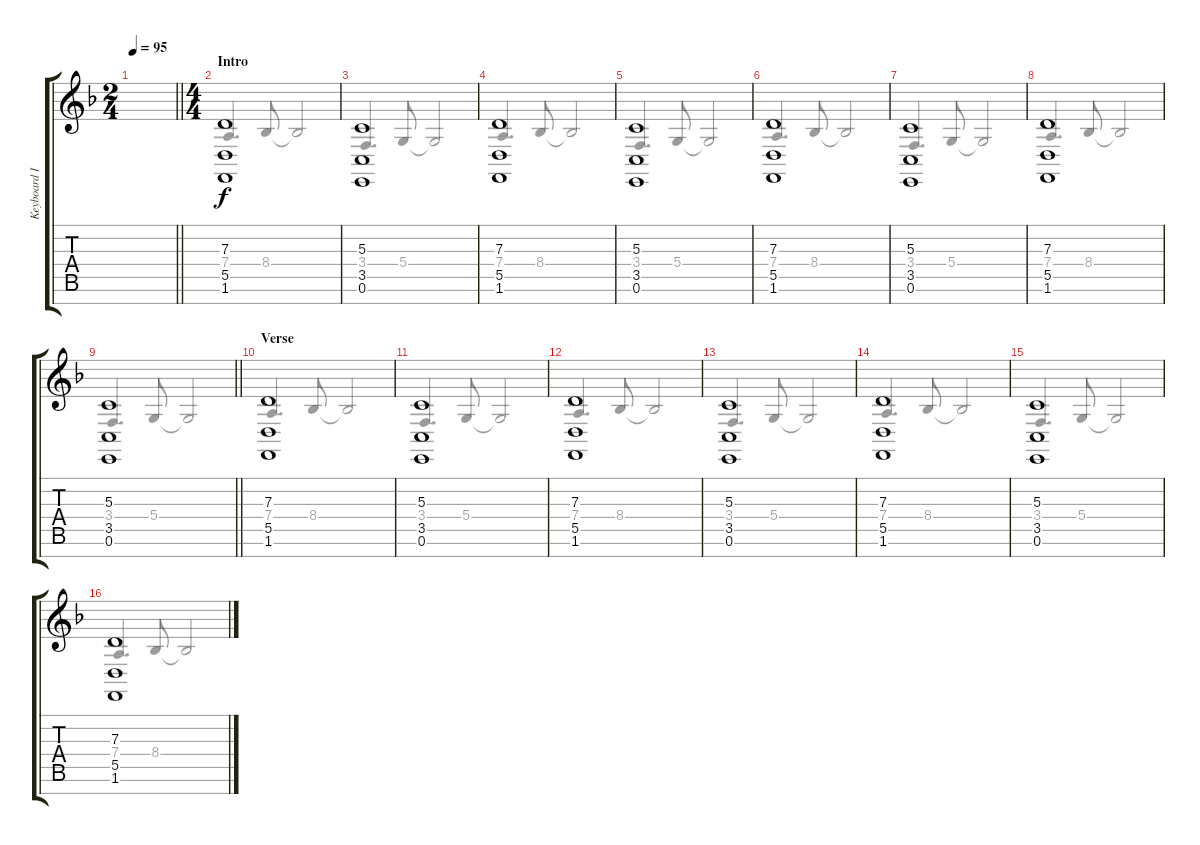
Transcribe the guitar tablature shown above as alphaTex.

\track ("Keyboard I" "Keyboard I") {instrument pad2warm}
\staff {score tabs}
\tuning (E4 B3 G3 D3 A2 E2 B1) {hide}
\voice
\ts (2 4)
\tempo 95
\clef g2
\barLineRight lightlight
\ks f
|
\ts (4 4)
\section ("" "Intro")
(7.3 5.5 1.6).1 |
(5.3 3.5 0.6).1 |
(7.3 5.5 1.6).1 |
(5.3 3.5 0.6).1 |
(7.3 5.5 1.6).1 |
(5.3 3.5 0.6).1 |
(7.3 5.5 1.6).1 |
\barLineRight lightlight
(5.3 3.5 0.6).1 |
\section ("" "Verse")
(7.3 5.5 1.6).1 |
(5.3 3.5 0.6).1 |
(7.3 5.5 1.6).1 |
(5.3 3.5 0.6).1 |
(7.3 5.5 1.6).1 |
(5.3 3.5 0.6).1 |
(7.3 5.5 1.6).1
\voice
\clef g2
\ottava regular
\simile none
\barLineRight lightlight
\ks f
|
7.4.4{d beam Up} 8.4.8{beam Up} 8.4{t}.2{beam Up} |
3.4.4{d beam Up} 5.4.8{beam Up} 5.4{t}.2{beam Up} |
7.4.4{d beam Up} 8.4.8{beam Up} 8.4{t}.2{beam Up} |
3.4.4{d beam Up} 5.4.8{beam Up} 5.4{t}.2{beam Up} |
7.4.4{d beam Up} 8.4.8{beam Up} 8.4{t}.2{beam Up} |
3.4.4{d beam Up} 5.4.8{beam Up} 5.4{t}.2{beam Up} |
7.4.4{d beam Up} 8.4.8{beam Up} 8.4{t}.2{beam Up} |
\barLineRight lightlight
3.4.4{d beam Up} 5.4.8{beam Up} 5.4{t}.2{beam Up} |
7.4.4{d beam Up} 8.4.8{beam Up} 8.4{t}.2{beam Up} |
3.4.4{d beam Up} 5.4.8{beam Up} 5.4{t}.2{beam Up} |
7.4.4{d beam Up} 8.4.8{beam Up} 8.4{t}.2{beam Up} |
3.4.4{d beam Up} 5.4.8{beam Up} 5.4{t}.2{beam Up} |
7.4.4{d beam Up} 8.4.8{beam Up} 8.4{t}.2{beam Up} |
3.4.4{d beam Up} 5.4.8{beam Up} 5.4{t}.2{beam Up} |
7.4.4{d beam Up} 8.4.8{beam Up} 8.4{t}.2{beam Up}
